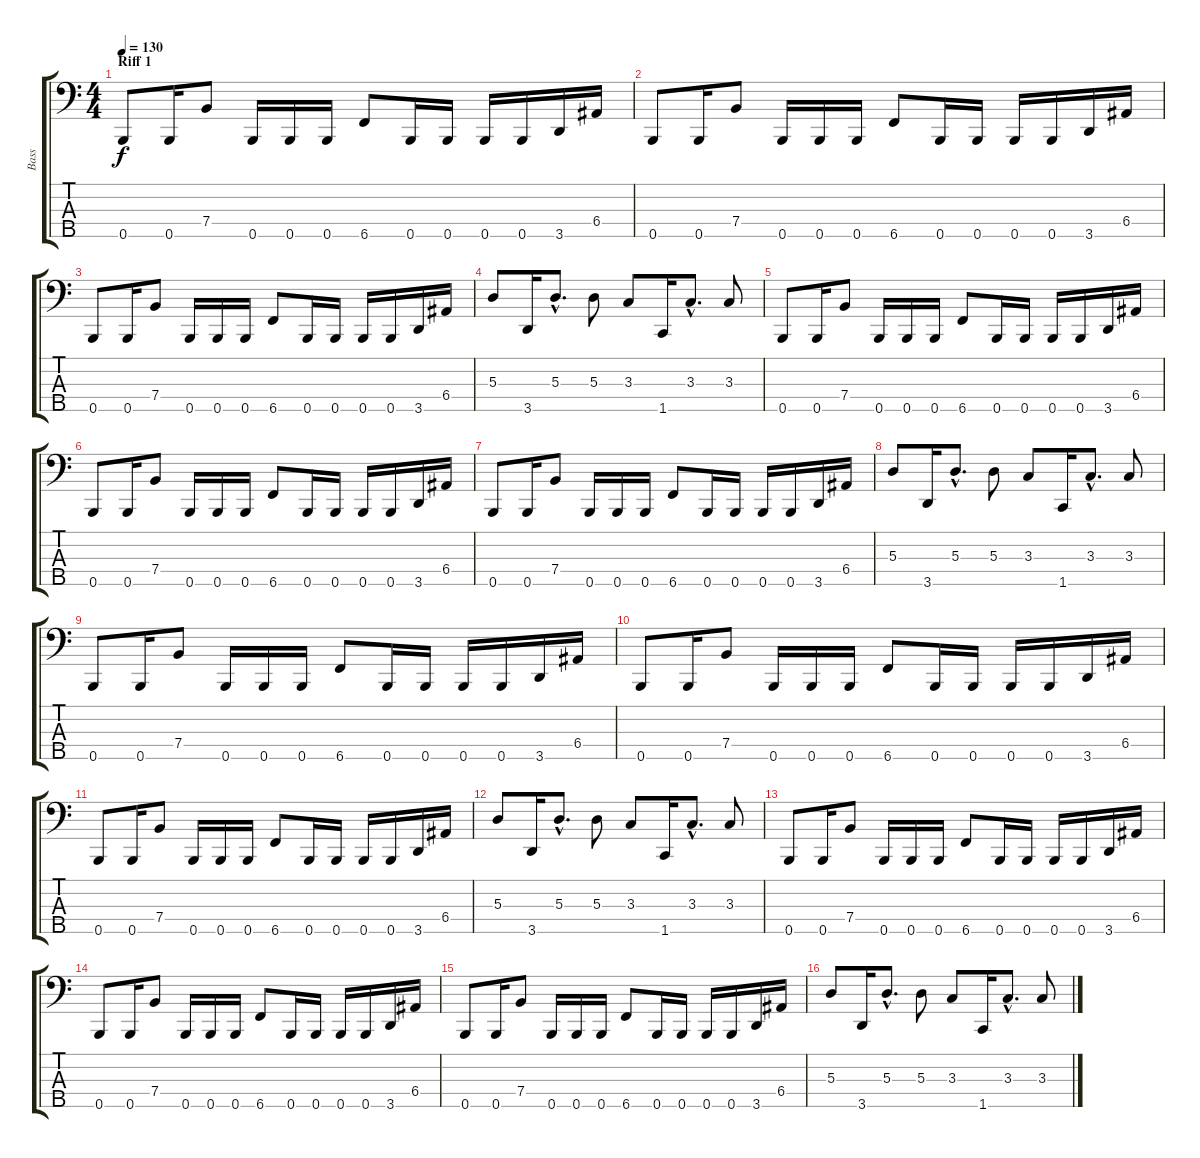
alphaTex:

\track ("Bass" "Bass") {instrument electricbassfinger}
\staff {score tabs}
\tuning (G2 D2 A1 E1 B0) {hide}
\ts (4 4)
\section ("" "Riff 1")
\tempo 130
\clef f4
\ks c
0.5.8{dy f instrument electricbassfinger} 0.5.16 7.4.8 0.5.16 0.5.16 0.5.16 6.5.8 0.5.16 0.5.16 0.5.16 0.5.16 3.5.16 6.4.16 |
0.5.8 0.5.16 7.4.8 0.5.16 0.5.16 0.5.16 6.5.8 0.5.16 0.5.16 0.5.16 0.5.16 3.5.16 6.4.16 |
0.5.8 0.5.16 7.4.8 0.5.16 0.5.16 0.5.16 6.5.8 0.5.16 0.5.16 0.5.16 0.5.16 3.5.16 6.4.16 |
5.3.8 3.5.16 5.3{hac}.8{d} 5.3.8 3.3.8 1.5.16 3.3{hac}.8{d} 3.3.8 |
0.5.8 0.5.16 7.4.8 0.5.16 0.5.16 0.5.16 6.5.8 0.5.16 0.5.16 0.5.16 0.5.16 3.5.16 6.4.16 |
0.5.8 0.5.16 7.4.8 0.5.16 0.5.16 0.5.16 6.5.8 0.5.16 0.5.16 0.5.16 0.5.16 3.5.16 6.4.16 |
0.5.8 0.5.16 7.4.8 0.5.16 0.5.16 0.5.16 6.5.8 0.5.16 0.5.16 0.5.16 0.5.16 3.5.16 6.4.16 |
5.3.8 3.5.16 5.3{hac}.8{d} 5.3.8 3.3.8 1.5.16 3.3{hac}.8{d} 3.3.8 |
0.5.8 0.5.16 7.4.8 0.5.16 0.5.16 0.5.16 6.5.8 0.5.16 0.5.16 0.5.16 0.5.16 3.5.16 6.4.16 |
0.5.8 0.5.16 7.4.8 0.5.16 0.5.16 0.5.16 6.5.8 0.5.16 0.5.16 0.5.16 0.5.16 3.5.16 6.4.16 |
0.5.8 0.5.16 7.4.8 0.5.16 0.5.16 0.5.16 6.5.8 0.5.16 0.5.16 0.5.16 0.5.16 3.5.16 6.4.16 |
5.3.8 3.5.16 5.3{hac}.8{d} 5.3.8 3.3.8 1.5.16 3.3{hac}.8{d} 3.3.8 |
0.5.8 0.5.16 7.4.8 0.5.16 0.5.16 0.5.16 6.5.8 0.5.16 0.5.16 0.5.16 0.5.16 3.5.16 6.4.16 |
0.5.8 0.5.16 7.4.8 0.5.16 0.5.16 0.5.16 6.5.8 0.5.16 0.5.16 0.5.16 0.5.16 3.5.16 6.4.16 |
0.5.8 0.5.16 7.4.8 0.5.16 0.5.16 0.5.16 6.5.8 0.5.16 0.5.16 0.5.16 0.5.16 3.5.16 6.4.16 |
5.3.8 3.5.16 5.3{hac}.8{d} 5.3.8 3.3.8 1.5.16 3.3{hac}.8{d} 3.3.8
